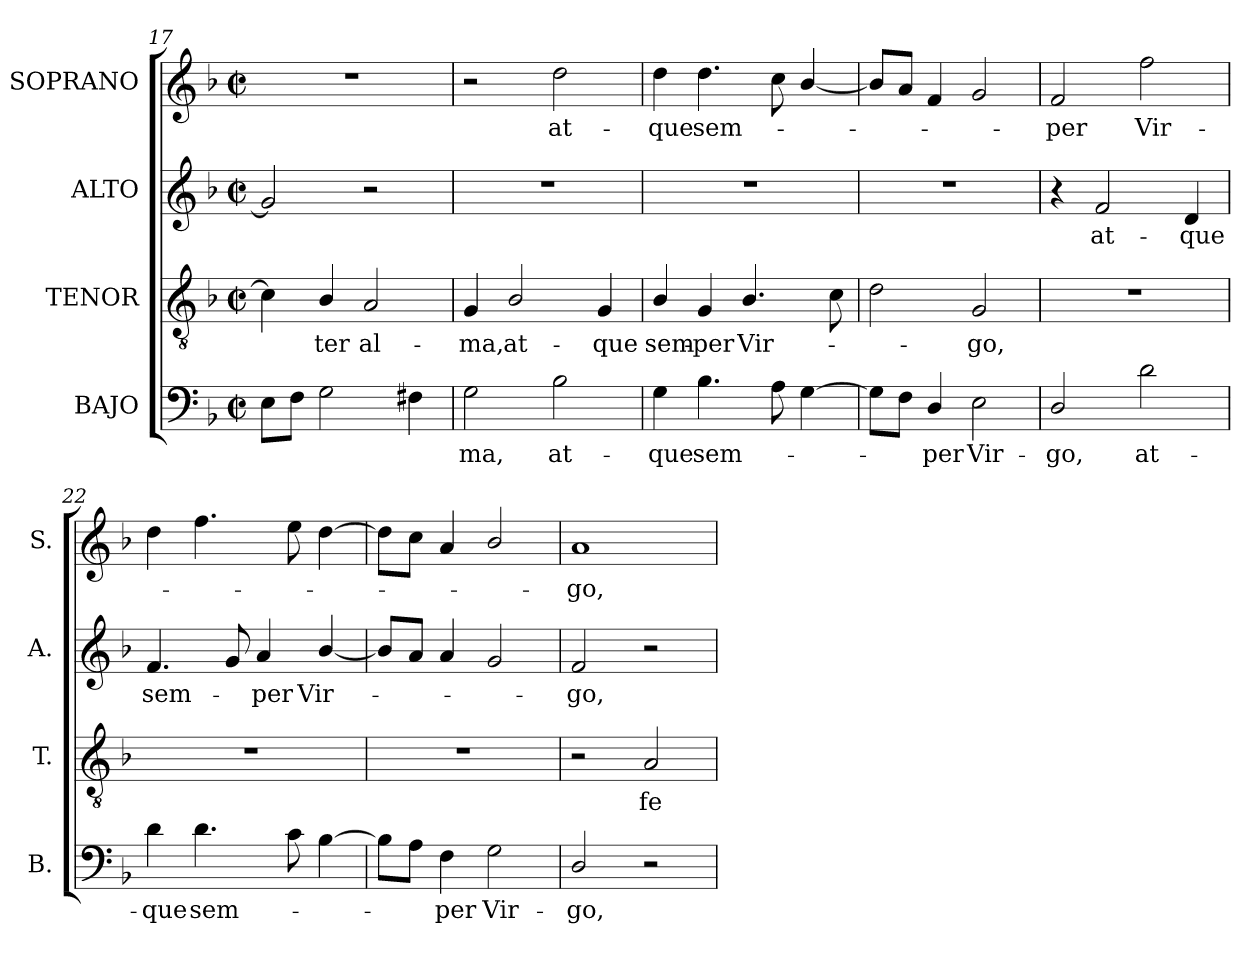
**kern	**text	**kern	**text	**kern	**text	**kern	**text
*part4	*part4	*part3	*part3	*part2	*part2	*part1	*part1
*staff4	*staff4	*staff3	*staff3	*staff2	*staff2	*staff1	*staff1
*I"BAJO	*	*I"TENOR	*	*I"ALTO	*	*I"SOPRANO	*
*I'B.	*	*I'T.	*	*I'A.	*	*I'S.	*
*clefF4	*	*clefGv2	*	*clefG2	*	*clefG2	*
*	*	*ITrd7c12	*	*	*	*	*
*k[b-]	*	*k[b-]	*	*k[b-]	*	*k[b-]	*
*F:	*	*F:	*	*F:	*	*F:	*
*M2/2	*	*M2/2	*	*M2/2	*	*M2/2	*
*met(c|)	*	*met(c|)	*	*met(c|)	*	*met(c|)	*
=17	=17	=17	=17	=17	=17	=17	=17
8Ei\L	.	4Ci\]	.	2gi/]	.	1r	.
8Fi\J	.	.	.	.	.	.	.
!	!	!	!LO:LY:b:color=#000000	!	!	!	!
2Gi\	.	4BB-i/	-ter	.	.	.	.
!	!	!	!LO:LY:b:color=#000000	!	!	!	!
.	.	2AAi/	al-	2r	.	.	.
4F#Xi\	.	.	.	.	.	.	.
=18	=18	=18	=18	=18	=18	=18	=18
!	!LO:LY:b:color=#000000	!	!	!	!	!	!
!	!	!	!LO:LY:b:color=#000000	!	!	!	!
2Gi\	-ma,	4GGi/	-ma,	1r	.	2r	.
!	!	!	!LO:LY:b:color=#000000	!	!	!	!
.	.	2BB-i/	at-	.	.	.	.
!	!LO:LY:b:color=#000000	!	!	!	!	!	!
!	!	!	!	!	!	!	!LO:LY:b:color=#000000
2B-i\	at-	.	.	.	.	2ddi\	at-
!	!	!	!LO:LY:b:color=#000000	!	!	!	!
.	.	4GGi/	-que	.	.	.	.
=19	=19	=19	=19	=19	=19	=19	=19
!	!LO:LY:b:color=#000000	!	!	!	!	!	!
!	!	!	!LO:LY:b:color=#000000	!	!	!	!
!	!	!	!	!	!	!	!LO:LY:b:color=#000000
4Gi\	-que	4BB-i/	sem-	1r	.	4ddi\	-que
!	!LO:LY:b:color=#000000	!	!	!	!	!	!
!	!	!	!LO:LY:b:color=#000000	!	!	!	!
!	!	!	!	!	!	!	!LO:LY:b:color=#000000
4.B-i\	sem-	4GGi/	-per	.	.	4.ddi\	sem-
!	!	!	!LO:LY:b:color=#000000	!	!	!	!
.	.	4.BB-i/	Vir-	.	.	.	.
8Ai\	.	.	.	.	.	8cci\	.
[4Gi\	.	.	.	.	.	[4b-i/	.
.	.	8Ci\	.	.	.	.	.
=20	=20	=20	=20	=20	=20	=20	=20
8Gi\L]	.	2Di\	.	1r	.	8b-i/L]	.
8Fi\J	.	.	.	.	.	8ai/J	.
!	!LO:LY:b:color=#000000	!	!	!	!	!	!
4Di/	-per	.	.	.	.	4fi/	.
!	!LO:LY:b:color=#000000	!	!	!	!	!	!
!	!	!	!LO:LY:b:color=#000000	!	!	!	!
2Ei\	Vir-	2GGi/	-go,	.	.	2gi/	.
=21	=21	=21	=21	=21	=21	=21	=21
!	!LO:LY:b:color=#000000	!	!	!	!	!	!
!	!	!	!	!	!	!	!LO:LY:b:color=#000000
2Di/	-go,	1r	.	4r	.	2fi/	-per
!	!	!	!	!	!LO:LY:b:color=#000000	!	!
.	.	.	.	2fi/	at-	.	.
!	!LO:LY:b:color=#000000	!	!	!	!	!	!
!	!	!	!	!	!	!	!LO:LY:b:color=#000000
2di\	at-	.	.	.	.	2ffi\	Vir-
!	!	!	!	!	!LO:LY:b:color=#000000	!	!
.	.	.	.	4di/	-que	.	.
!!LO:PB:g=z
=22	=22	=22	=22	=22	=22	=22	=22
!	!LO:LY:b:color=#000000	!	!	!	!	!	!
!	!	!	!	!	!LO:LY:b:color=#000000	!	!
4di\	-que	1r	.	4.fi/	sem-	4ddi\	.
!	!LO:LY:b:color=#000000	!	!	!	!	!	!
4.di\	sem-	.	.	.	.	4.ffi\	.
.	.	.	.	8gi/	.	.	.
!	!	!	!	!	!LO:LY:b:color=#000000	!	!
.	.	.	.	4ai/	-per	.	.
8ci\	.	.	.	.	.	8eei\	.
!	!	!	!	!	!LO:LY:b:color=#000000	!	!
[4B-i\	.	.	.	[4b-i/	Vir-	[4ddi\	.
=23	=23	=23	=23	=23	=23	=23	=23
8B-i\L]	.	1r	.	8b-i/L]	.	8ddi\L]	.
8Ai\J	.	.	.	8ai/J	.	8cci\J	.
!	!LO:LY:b:color=#000000	!	!	!	!	!	!
4Fi\	-per	.	.	4ai/	.	4ai/	.
!	!LO:LY:b:color=#000000	!	!	!	!	!	!
2Gi\	Vir-	.	.	2gi/	.	2b-i/	.
=24	=24	=24	=24	=24	=24	=24	=24
!	!LO:LY:b:color=#000000	!	!	!	!	!	!
!	!	!	!	!	!LO:LY:b:color=#000000	!	!
!	!	!	!	!	!	!	!LO:LY:b:color=#000000
2Di/	-go,	2r	.	2fi/	-go,	1ai	-go,
!	!	!	!LO:LY:b:color=#000000	!	!	!	!
2r	.	2AAi/	fe-	2r	.	.	.
=	=	=	=	=	=	=	=
*-	*-	*-	*-	*-	*-	*-	*-
